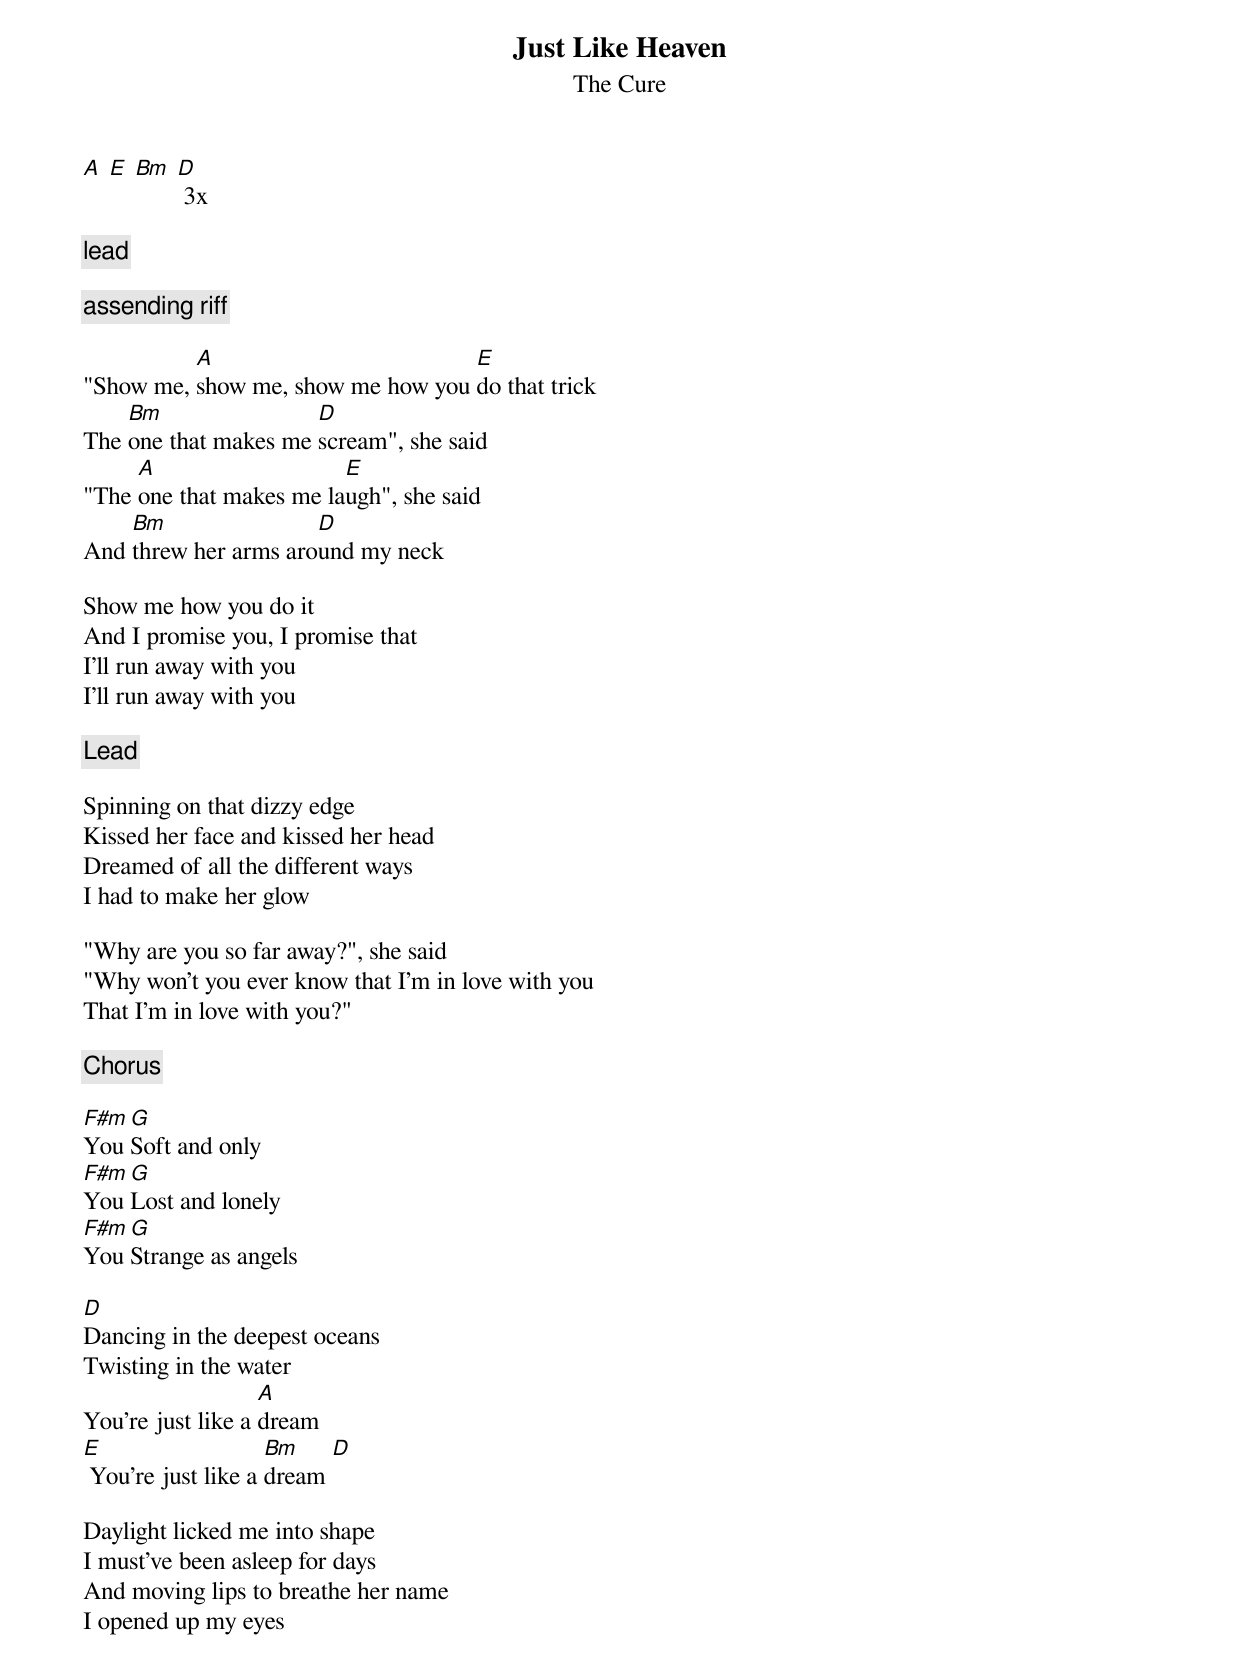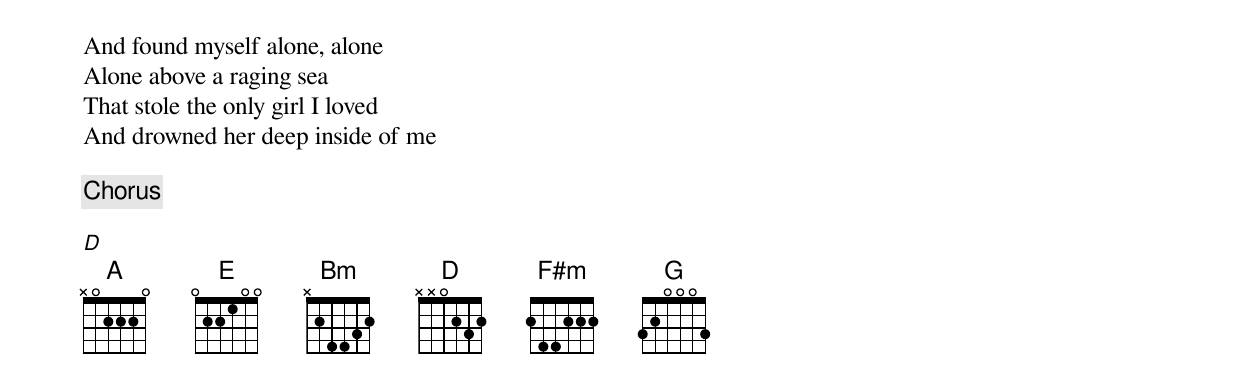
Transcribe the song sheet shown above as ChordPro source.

{title:Just Like Heaven}
{subtitle:The Cure}
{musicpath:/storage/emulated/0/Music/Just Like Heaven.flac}
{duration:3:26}
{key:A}

[A] [E] [Bm] [D] 3x

{c:lead}

{c:assending riff}

"Show me, [A]show me, show me how you [E]do that trick
The [Bm]one that makes me [D]scream", she said
"The [A]one that makes me la[E]ugh", she said
And [Bm]threw her arms aro[D]und my neck

Show me how you do it
And I promise you, I promise that
I'll run away with you
I'll run away with you

{c:Lead}

Spinning on that dizzy edge
Kissed her face and kissed her head
Dreamed of all the different ways
I had to make her glow

"Why are you so far away?", she said
"Why won't you ever know that I'm in love with you
That I'm in love with you?"

{c:Chorus}

[F#m]You [G]Soft and only
[F#m]You [G]Lost and lonely
[F#m]You [G]Strange as angels

[D]Dancing in the deepest oceans
Twisting in the water
You're just like a [A]dream
[E] You're just like a [Bm]dream [D]

Daylight licked me into shape
I must've been asleep for days
And moving lips to breathe her name
I opened up my eyes

And found myself alone, alone
Alone above a raging sea
That stole the only girl I loved
And drowned her deep inside of me

{c:Chorus}

[D]
